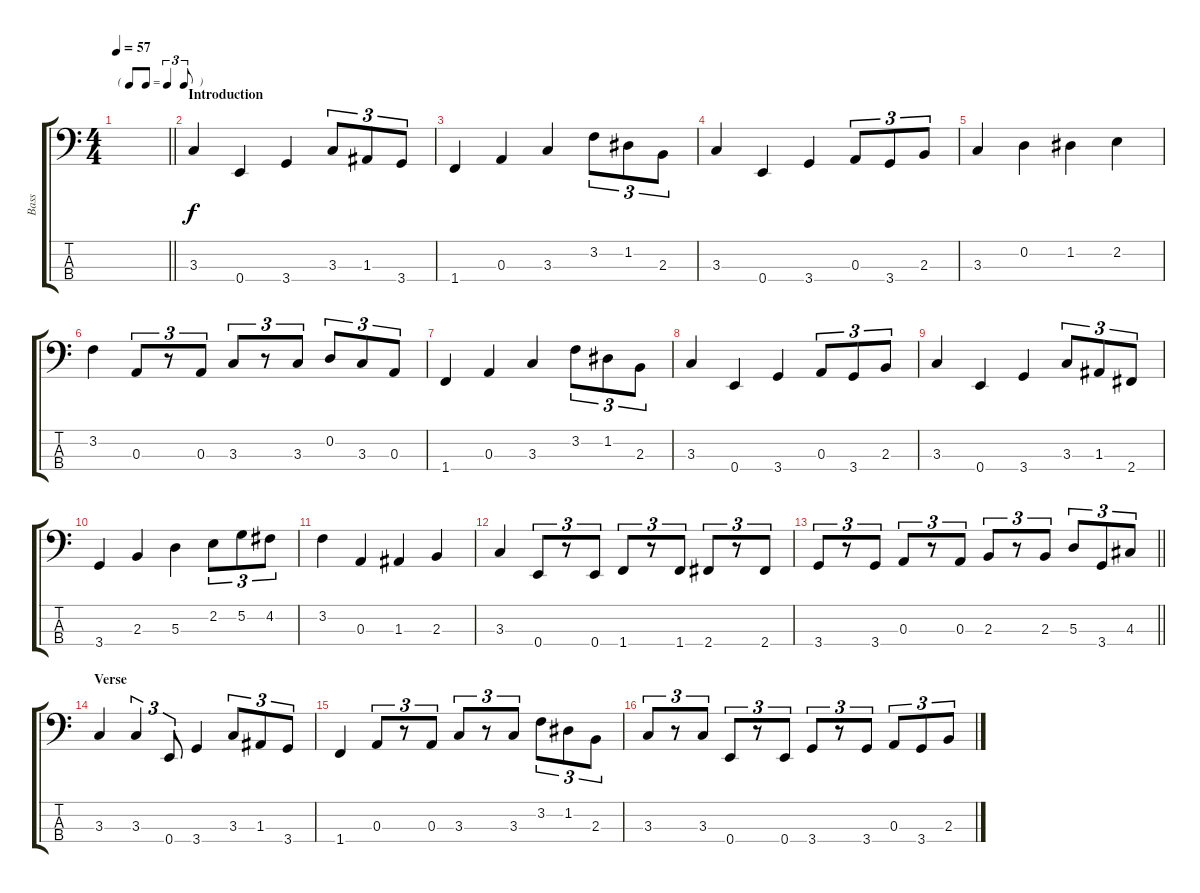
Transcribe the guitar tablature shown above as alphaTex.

\track ("Bass" "Bass") {instrument electricbassfinger}
\staff {score tabs}
\tuning (G2 D2 A1 E1) {hide}
\ts (4 4)
\tf triplet8th
\tempo 57
\clef f4
\barLineRight lightlight
\ks c
|
\section ("" "Introduction")
3.3.4 0.4.4 3.4.4 3.3.8{tu (3 2)} 1.3.8{tu (3 2)} 3.4.8{tu (3 2)} |
1.4.4 0.3.4 3.3.4 3.2.8{tu (3 2)} 1.2.8{tu (3 2)} 2.3.8{tu (3 2)} |
3.3.4 0.4.4 3.4.4 0.3.8{tu (3 2)} 3.4.8{tu (3 2)} 2.3.8{tu (3 2)} |
3.3.4 0.2.4 1.2.4 2.2.4 |
3.2.4 0.3.8{tu (3 2)} r.8{tu (3 2)} 0.3.8{tu (3 2)} 3.3.8{tu (3 2)} r.8{tu (3 2)} 3.3.8{tu (3 2)} 0.2.8{tu (3 2)} 3.3.8{tu (3 2)} 0.3.8{tu (3 2)} |
1.4.4 0.3.4 3.3.4 3.2.8{tu (3 2)} 1.2.8{tu (3 2)} 2.3.8{tu (3 2)} |
3.3.4 0.4.4 3.4.4 0.3.8{tu (3 2)} 3.4.8{tu (3 2)} 2.3.8{tu (3 2)} |
3.3.4 0.4.4 3.4.4 3.3.8{tu (3 2)} 1.3.8{tu (3 2)} 2.4.8{tu (3 2)} |
3.4.4 2.3.4 5.3.4 2.2.8{tu (3 2)} 5.2.8{tu (3 2)} 4.2.8{tu (3 2)} |
3.2.4 0.3.4 1.3.4 2.3.4 |
3.3.4 0.4.8{tu (3 2)} r.8{tu (3 2)} 0.4.8{tu (3 2)} 1.4.8{tu (3 2)} r.8{tu (3 2)} 1.4.8{tu (3 2)} 2.4.8{tu (3 2)} r.8{tu (3 2)} 2.4.8{tu (3 2)} |
\barLineRight lightlight
3.4.8{tu (3 2)} r.8{tu (3 2)} 3.4.8{tu (3 2)} 0.3.8{tu (3 2)} r.8{tu (3 2)} 0.3.8{tu (3 2)} 2.3.8{tu (3 2)} r.8{tu (3 2)} 2.3.8{tu (3 2)} 5.3.8{tu (3 2)} 3.4.8{tu (3 2)} 4.3.8{tu (3 2)} |
\section ("" "Verse ")
3.3.4 3.3.4{tu (3 2)} 0.4.8{tu (3 2)} 3.4.4 3.3.8{tu (3 2)} 1.3.8{tu (3 2)} 3.4.8{tu (3 2)} |
1.4.4 0.3.8{tu (3 2)} r.8{tu (3 2)} 0.3.8{tu (3 2)} 3.3.8{tu (3 2)} r.8{tu (3 2)} 3.3.8{tu (3 2)} 3.2.8{tu (3 2)} 1.2.8{tu (3 2)} 2.3.8{tu (3 2)} |
3.3.8{tu (3 2)} r.8{tu (3 2)} 3.3.8{tu (3 2)} 0.4.8{tu (3 2)} r.8{tu (3 2)} 0.4.8{tu (3 2)} 3.4.8{tu (3 2)} r.8{tu (3 2)} 3.4.8{tu (3 2)} 0.3.8{tu (3 2)} 3.4.8{tu (3 2)} 2.3.8{tu (3 2)}
